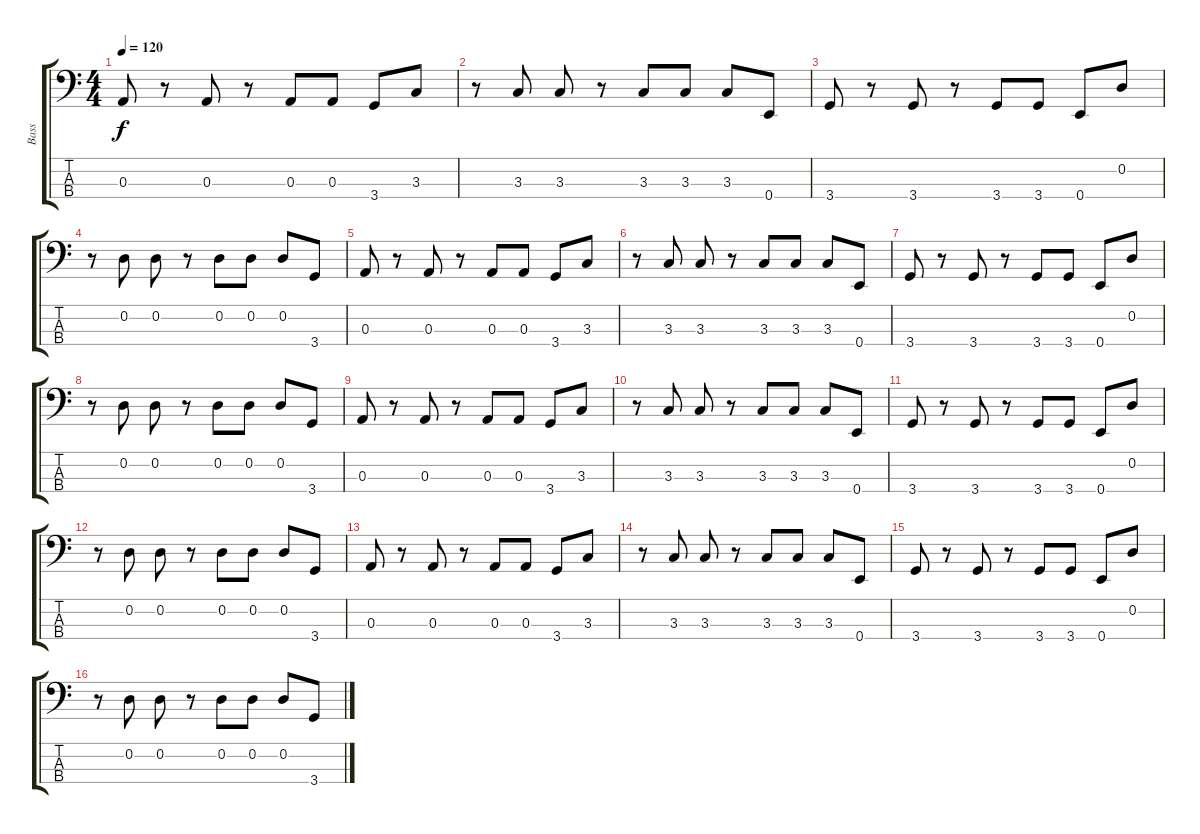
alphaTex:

\track ("Bass" "Bass") {instrument electricbassfinger}
\staff {score tabs}
\tuning (G2 D2 A1 E1) {hide}
\ts (4 4)
\tempo 120
\clef f4
\ks c
0.3.8{dy f} r.8 0.3.8 r.8 0.3.8 0.3.8 3.4.8 3.3.8 |
r.8 3.3.8 3.3.8 r.8 3.3.8 3.3.8 3.3.8 0.4.8 |
3.4.8 r.8 3.4.8 r.8 3.4.8 3.4.8 0.4.8 0.2.8 |
r.8 0.2.8 0.2.8 r.8 0.2.8 0.2.8 0.2.8 3.4.8 |
0.3.8 r.8 0.3.8 r.8 0.3.8 0.3.8 3.4.8 3.3.8 |
r.8 3.3.8 3.3.8 r.8 3.3.8 3.3.8 3.3.8 0.4.8 |
3.4.8 r.8 3.4.8 r.8 3.4.8 3.4.8 0.4.8 0.2.8 |
r.8 0.2.8 0.2.8 r.8 0.2.8 0.2.8 0.2.8 3.4.8 |
0.3.8 r.8 0.3.8 r.8 0.3.8 0.3.8 3.4.8 3.3.8 |
r.8 3.3.8 3.3.8 r.8 3.3.8 3.3.8 3.3.8 0.4.8 |
3.4.8 r.8 3.4.8 r.8 3.4.8 3.4.8 0.4.8 0.2.8 |
r.8 0.2.8 0.2.8 r.8 0.2.8 0.2.8 0.2.8 3.4.8 |
0.3.8 r.8 0.3.8 r.8 0.3.8 0.3.8 3.4.8 3.3.8 |
r.8 3.3.8 3.3.8 r.8 3.3.8 3.3.8 3.3.8 0.4.8 |
3.4.8 r.8 3.4.8 r.8 3.4.8 3.4.8 0.4.8 0.2.8 |
r.8 0.2.8 0.2.8 r.8 0.2.8 0.2.8 0.2.8 3.4.8
